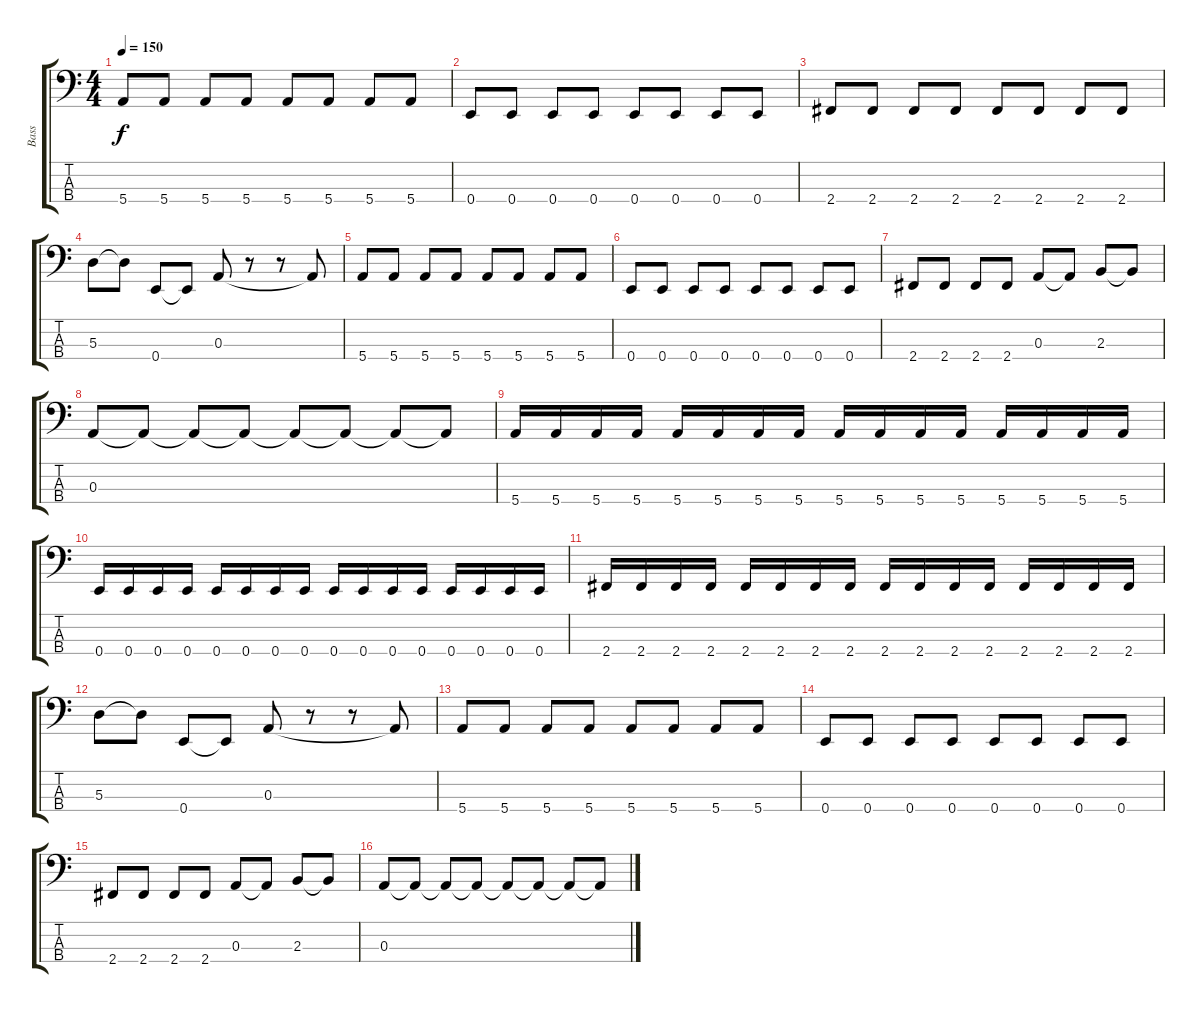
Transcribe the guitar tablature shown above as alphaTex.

\track ("Bass" "Bass") {instrument electricbassfinger}
\staff {score tabs}
\tuning (G2 D2 A1 E1) {hide}
\ts (4 4)
\tempo 150
\clef f4
\ks c
5.4.8{dy f} 5.4.8 5.4.8 5.4.8 5.4.8 5.4.8 5.4.8 5.4.8 |
0.4.8 0.4.8 0.4.8 0.4.8 0.4.8 0.4.8 0.4.8 0.4.8 |
2.4.8 2.4.8 2.4.8 2.4.8 2.4.8 2.4.8 2.4.8 2.4.8 |
5.3.8 5.3{t}.8 0.4.8 0.4{t}.8 0.3.8 r.8 r.8 0.3{t}.8 |
5.4.8 5.4.8 5.4.8 5.4.8 5.4.8 5.4.8 5.4.8 5.4.8 |
0.4.8 0.4.8 0.4.8 0.4.8 0.4.8 0.4.8 0.4.8 0.4.8 |
2.4.8 2.4.8 2.4.8 2.4.8 0.3.8 0.3{t}.8 2.3.8 2.3{t}.8 |
0.3.8 0.3{t}.8 0.3{t}.8 0.3{t}.8 0.3{t}.8 0.3{t}.8 0.3{t}.8 0.3{t}.8 |
5.4.16 5.4.16 5.4.16 5.4.16 5.4.16 5.4.16 5.4.16 5.4.16 5.4.16 5.4.16 5.4.16 5.4.16 5.4.16 5.4.16 5.4.16 5.4.16 |
0.4.16 0.4.16 0.4.16 0.4.16 0.4.16 0.4.16 0.4.16 0.4.16 0.4.16 0.4.16 0.4.16 0.4.16 0.4.16 0.4.16 0.4.16 0.4.16 |
2.4.16 2.4.16 2.4.16 2.4.16 2.4.16 2.4.16 2.4.16 2.4.16 2.4.16 2.4.16 2.4.16 2.4.16 2.4.16 2.4.16 2.4.16 2.4.16 |
5.3.8 5.3{t}.8 0.4.8 0.4{t}.8 0.3.8 r.8 r.8 0.3{t}.8 |
5.4.8 5.4.8 5.4.8 5.4.8 5.4.8 5.4.8 5.4.8 5.4.8 |
0.4.8 0.4.8 0.4.8 0.4.8 0.4.8 0.4.8 0.4.8 0.4.8 |
2.4.8 2.4.8 2.4.8 2.4.8 0.3.8 0.3{t}.8 2.3.8 2.3{t}.8 |
0.3.8 0.3{t}.8 0.3{t}.8 0.3{t}.8 0.3{t}.8 0.3{t}.8 0.3{t}.8 0.3{t}.8
